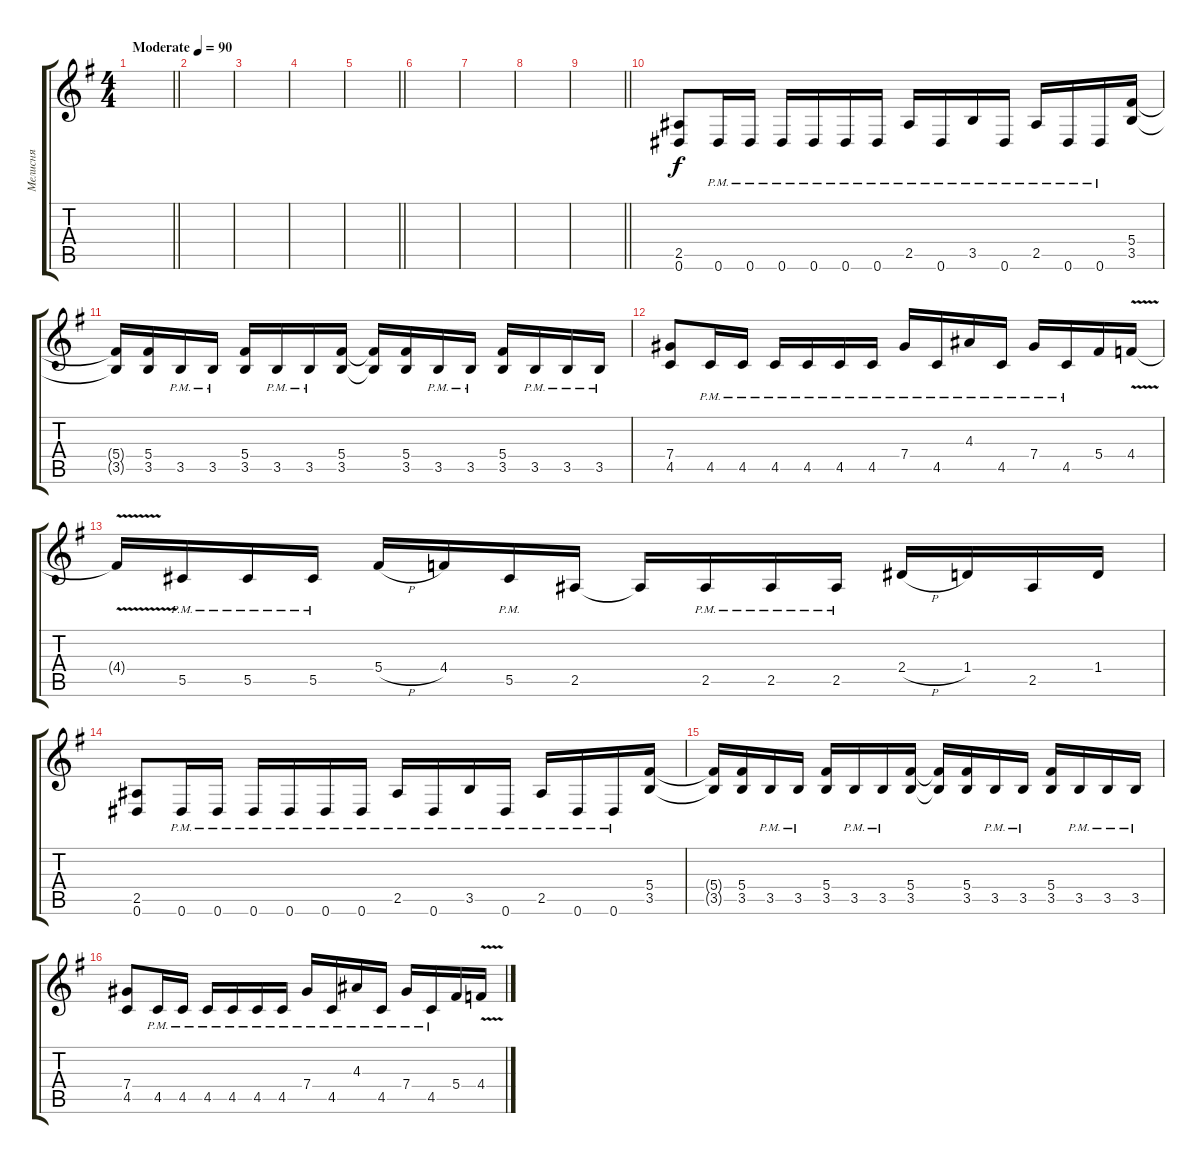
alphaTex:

\track ("Мелисня" "Мелисня") {instrument distortionguitar}
\staff {score tabs}
\tuning (Eb4 Bb3 Gb3 Db3 Ab2 Eb2) {hide}
\ts (4 4)
\tempo (90 "Moderate")
\clef g2
\barLineRight lightlight
\ks eminor
|
|
|
|
\barLineRight lightlight
|
|
|
|
\barLineRight lightlight
|
(2.5 0.6).8 0.6{pm}.16 0.6{pm}.16 0.6{pm}.16 0.6{pm}.16 0.6{pm}.16 0.6{pm}.16 2.5{pm}.16 0.6{pm}.16 3.5{pm}.16 0.6{pm}.16 2.5{pm}.16 0.6{pm}.16 0.6{pm}.16 (5.4 3.5).16 |
(5.4{t} 3.5{t}).16 (5.4 3.5).16 3.5{pm}.16 3.5{pm}.16 (5.4 3.5).16 3.5{pm}.16 3.5{pm}.16 (5.4 3.5).16 (5.4{t} 3.5{t}).16 (5.4 3.5).16 3.5{pm}.16 3.5{pm}.16 (5.4 3.5).16 3.5{pm}.16 3.5{pm}.16 3.5{pm}.16 |
(7.4 4.5).8 4.5{pm}.16 4.5{pm}.16 4.5{pm}.16 4.5{pm}.16 4.5{pm}.16 4.5{pm}.16 7.4{pm}.16 4.5{pm}.16 4.3{pm}.16 4.5{pm}.16 7.4{pm}.16 4.5{pm}.16 5.4.16 4.4{v}.16 |
4.4{t}.16 5.5{pm}.16 5.5{pm}.16 5.5{pm}.16 5.4{h}.16 4.4.16 5.5{pm}.16 2.5.16 2.5{t}.16 2.5{pm}.16 2.5{pm}.16 2.5{pm}.16 2.4{h}.16 1.4.16 2.5.16 1.4.16 |
(2.5 0.6).8 0.6{pm}.16 0.6{pm}.16 0.6{pm}.16 0.6{pm}.16 0.6{pm}.16 0.6{pm}.16 2.5{pm}.16 0.6{pm}.16 3.5{pm}.16 0.6{pm}.16 2.5{pm}.16 0.6{pm}.16 0.6{pm}.16 (5.4 3.5).16 |
(5.4{t} 3.5{t}).16 (5.4 3.5).16 3.5{pm}.16 3.5{pm}.16 (5.4 3.5).16 3.5{pm}.16 3.5{pm}.16 (5.4 3.5).16 (5.4{t} 3.5{t}).16 (5.4 3.5).16 3.5{pm}.16 3.5{pm}.16 (5.4 3.5).16 3.5{pm}.16 3.5{pm}.16 3.5{pm}.16 |
(7.4 4.5).8 4.5{pm}.16 4.5{pm}.16 4.5{pm}.16 4.5{pm}.16 4.5{pm}.16 4.5{pm}.16 7.4{pm}.16 4.5{pm}.16 4.3{pm}.16 4.5{pm}.16 7.4{pm}.16 4.5{pm}.16 5.4.16 4.4{v}.16
